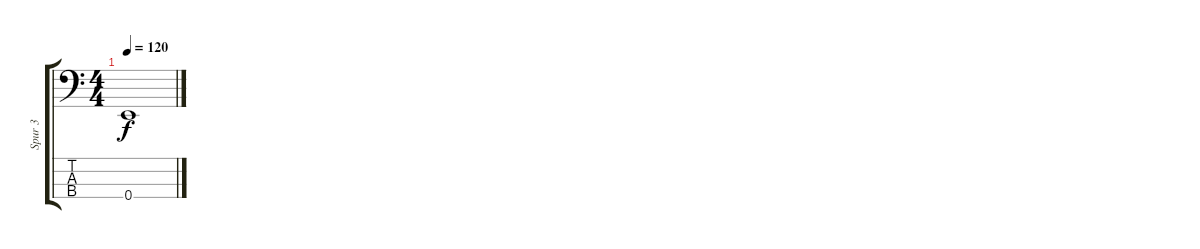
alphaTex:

\track ("Spur 3" "Spur 3") {instrument acousticbass}
\staff {score tabs}
\tuning (G2 D2 A1 E1) {hide}
\ts (4 4)
\tempo 120
\clef f4
\ks c
0.4{t}.1{dy f}
